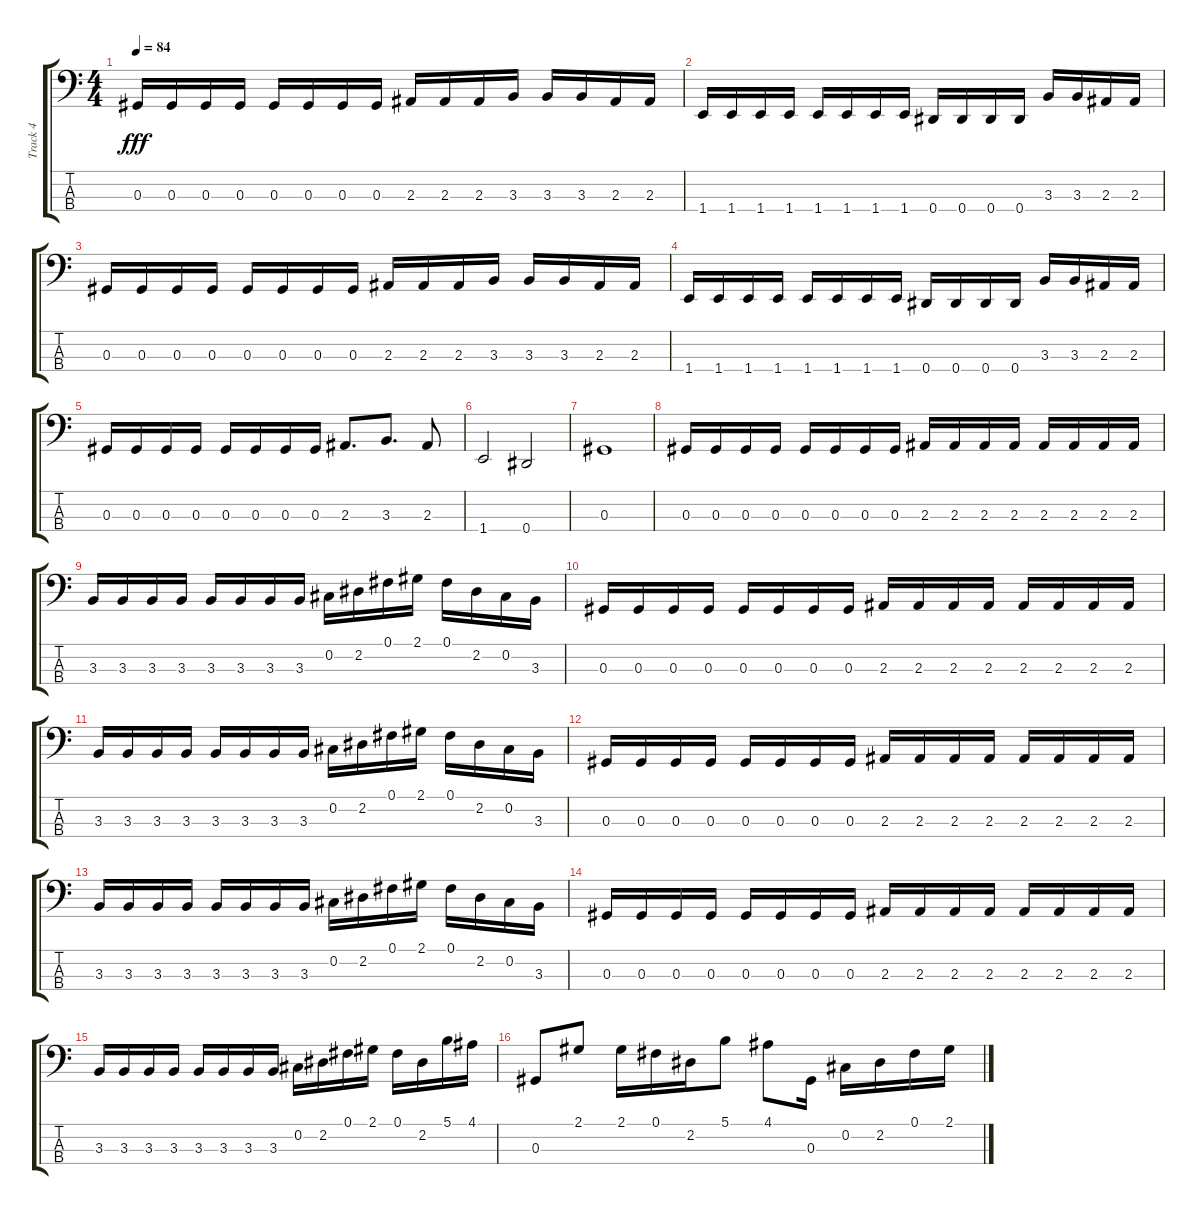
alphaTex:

\track ("Track 4" "Track 4") {instrument electricbassfinger}
\staff {score tabs}
\tuning (Gb2 Db2 Ab1 Eb1) {hide}
\ts (4 4)
\tempo 84
\clef f4
\ks c
0.3.16{dy fff} 0.3.16 0.3.16 0.3.16 0.3.16 0.3.16 0.3.16 0.3.16 2.3.16 2.3.16 2.3.16 3.3.16 3.3.16 3.3.16 2.3.16 2.3.16 |
1.4.16 1.4.16 1.4.16 1.4.16 1.4.16 1.4.16 1.4.16 1.4.16 0.4.16 0.4.16 0.4.16 0.4.16 3.3.16 3.3.16 2.3.16 2.3.16 |
0.3.16 0.3.16 0.3.16 0.3.16 0.3.16 0.3.16 0.3.16 0.3.16 2.3.16 2.3.16 2.3.16 3.3.16 3.3.16 3.3.16 2.3.16 2.3.16 |
1.4.16 1.4.16 1.4.16 1.4.16 1.4.16 1.4.16 1.4.16 1.4.16 0.4.16 0.4.16 0.4.16 0.4.16 3.3.16 3.3.16 2.3.16 2.3.16 |
0.3.16 0.3.16 0.3.16 0.3.16 0.3.16 0.3.16 0.3.16 0.3.16 2.3.8{d} 3.3.8{d} 2.3.8 |
1.4.2 0.4.2 |
0.3.1 |
0.3.16 0.3.16 0.3.16 0.3.16 0.3.16 0.3.16 0.3.16 0.3.16 2.3.16 2.3.16 2.3.16 2.3.16 2.3.16 2.3.16 2.3.16 2.3.16 |
3.3.16 3.3.16 3.3.16 3.3.16 3.3.16 3.3.16 3.3.16 3.3.16 0.2.16 2.2.16 0.1.16 2.1.16 0.1.16 2.2.16 0.2.16 3.3.16 |
0.3.16 0.3.16 0.3.16 0.3.16 0.3.16 0.3.16 0.3.16 0.3.16 2.3.16 2.3.16 2.3.16 2.3.16 2.3.16 2.3.16 2.3.16 2.3.16 |
3.3.16 3.3.16 3.3.16 3.3.16 3.3.16 3.3.16 3.3.16 3.3.16 0.2.16 2.2.16 0.1.16 2.1.16 0.1.16 2.2.16 0.2.16 3.3.16 |
0.3.16 0.3.16 0.3.16 0.3.16 0.3.16 0.3.16 0.3.16 0.3.16 2.3.16 2.3.16 2.3.16 2.3.16 2.3.16 2.3.16 2.3.16 2.3.16 |
3.3.16 3.3.16 3.3.16 3.3.16 3.3.16 3.3.16 3.3.16 3.3.16 0.2.16 2.2.16 0.1.16 2.1.16 0.1.16 2.2.16 0.2.16 3.3.16 |
0.3.16 0.3.16 0.3.16 0.3.16 0.3.16 0.3.16 0.3.16 0.3.16 2.3.16 2.3.16 2.3.16 2.3.16 2.3.16 2.3.16 2.3.16 2.3.16 |
3.3.16 3.3.16 3.3.16 3.3.16 3.3.16 3.3.16 3.3.16 3.3.16 0.2.16 2.2.16 0.1.16 2.1.16 0.1.16 2.2.16 5.1.16 4.1.16 |
0.3.8 2.1.8 2.1.16 0.1.16 2.2.16 5.1.8 4.1.8 0.3.16 0.2.16 2.2.16 0.1.16 2.1.16
